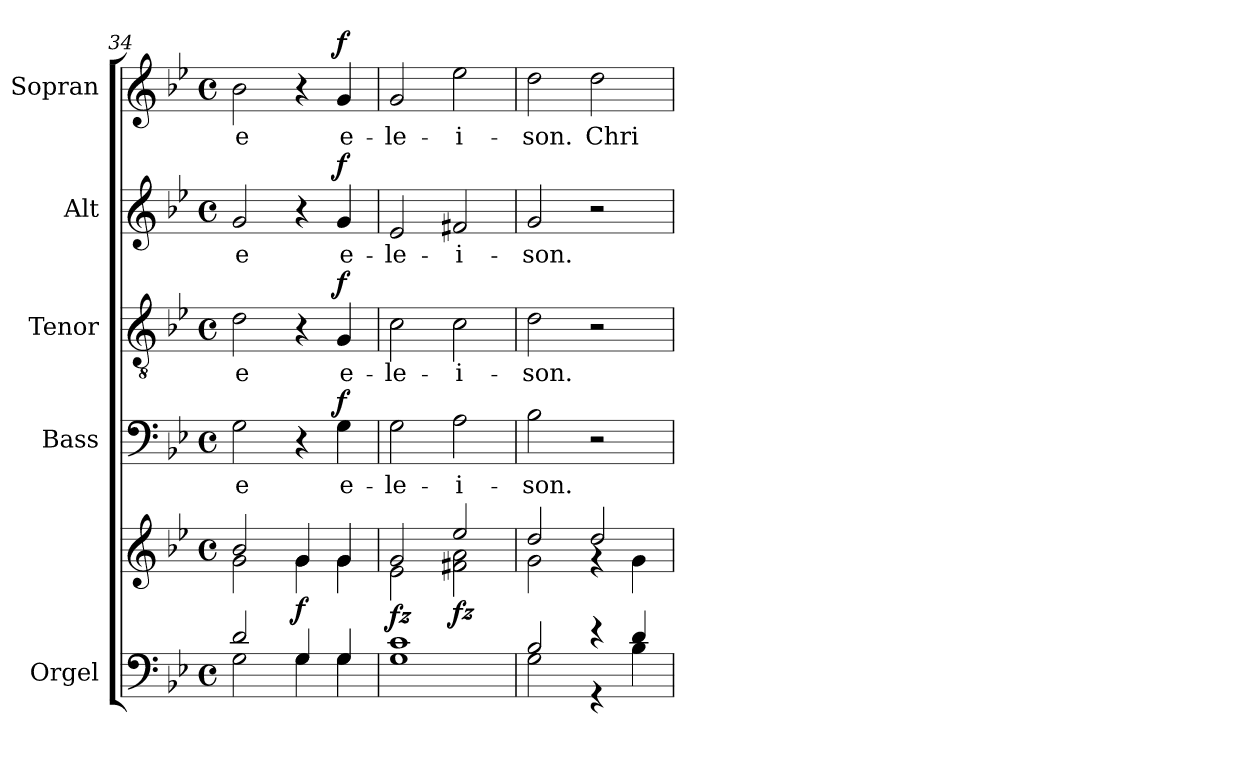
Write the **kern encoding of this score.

**kern	**kern	**dynam	**kern	**text	**dynam	**kern	**text	**dynam	**kern	**text	**dynam	**kern	**text	**dynam
*part5	*part5	*part5	*part4	*part4	*part4	*part3	*part3	*part3	*part2	*part2	*part2	*part1	*part1	*part1
*staff6	*staff5	*staff5/6	*staff4	*staff4	*staff4	*staff3	*staff3	*staff3	*staff2	*staff2	*staff2	*staff1	*staff1	*staff1
*I"Orgel	*	*	*I"Bass	*	*	*I"Tenor	*	*	*I"Alt	*	*	*I"Sopran	*	*
*I'Org.	*	*	*I'B.	*	*	*I'T.	*	*	*I'A.	*	*	*I'S.	*	*
*clefF4	*clefG2	*	*clefF4	*	*	*clefGv2	*	*	*clefG2	*	*	*clefG2	*	*
*k[b-e-]	*k[b-e-]	*	*k[b-e-]	*	*	*k[b-e-]	*	*	*k[b-e-]	*	*	*k[b-e-]	*	*
*B-:	*B-:	*	*B-:	*	*	*B-:	*	*	*B-:	*	*	*B-:	*	*
*M4/4	*M4/4	*	*M4/4	*	*	*M4/4	*	*	*M4/4	*	*	*M4/4	*	*
*met(c)	*met(c)	*	*met(c)	*	*	*met(c)	*	*	*met(c)	*	*	*met(c)	*	*
=34	=34	=34	=34	=34	=34	=34	=34	=34	=34	=34	=34	=34	=34	=34
*^	*^	*	*	*	*	*	*	*	*	*	*	*	*	*
!	!	!	!	!	!	!LO:LY:b	!	!	!LO:LY:b	!	!	!LO:LY:b	!	!	!LO:LY:b	!
2d/	2G\	2b-/	2g\	.	2G\	-e	.	2d\	-e	.	2g/	-e	.	2b-\	-e	.
!	!	!	!	!LO:DY:b	!	!	!	!	!	!	!	!	!	!	!	!
4G/	4G\	4g/	4g\	f	4r	.	.	4r	.	.	4r	.	.	4r	.	.
!	!	!	!	!	!	!LO:LY:b	!LO:DY:a	!	!LO:LY:b	!LO:DY:a	!	!LO:LY:b	!LO:DY:a	!	!LO:LY:b	!LO:DY:a
4G/	4G\	4g/	4g\	.	4G\	e-	f	4G/	e-	f	4g/	e-	f	4g/	e-	f
=35	=35	=35	=35	=35	=35	=35	=35	=35	=35	=35	=35	=35	=35	=35	=35	=35
!	!	!	!	!LO:DY:b	!	!LO:LY:b	!	!	!LO:LY:b	!	!	!LO:LY:b	!	!	!LO:LY:b	!
1c	1G	2g/	2e-\	fz	2G\	-le-	.	2c\	-le-	.	2e-/	-le-	.	2g/	-le-	.
!	!	!	!	!LO:DY:b	!	!LO:LY:b	!	!	!LO:LY:b	!	!	!LO:LY:b	!	!	!LO:LY:b	!
.	.	2ee-/	2f#X\ 2a\	fz	2A\	-i-	.	2c\	-i-	.	2f#X/	-i-	.	2ee-\	-i-	.
=36	=36	=36	=36	=36	=36	=36	=36	=36	=36	=36	=36	=36	=36	=36	=36	=36
!	!	!	!	!	!	!LO:LY:b	!	!	!LO:LY:b	!	!	!LO:LY:b	!	!	!LO:LY:b	!
2B-/	2G\	2dd/	2g\	.	2B-\	-son.	.	2d\	-son.	.	2g/	-son.	.	2dd\	-son.	.
!	!	!	!	!	!	!	!	!	!	!	!	!	!	!	!LO:LY:b	!
4r	4r	2dd/	4rf	.	2r	.	.	2r	.	.	2r	.	.	2dd\	Chri-	.
4d/	4B-\	.	4g\	.	.	.	.	.	.	.	.	.	.	.	.	.
*v	*v	*	*	*	*	*	*	*	*	*	*	*	*	*	*	*
*	*v	*v	*	*	*	*	*	*	*	*	*	*	*	*	*
=	=	=	=	=	=	=	=	=	=	=	=	=	=	=
*-	*-	*-	*-	*-	*-	*-	*-	*-	*-	*-	*-	*-	*-	*-
